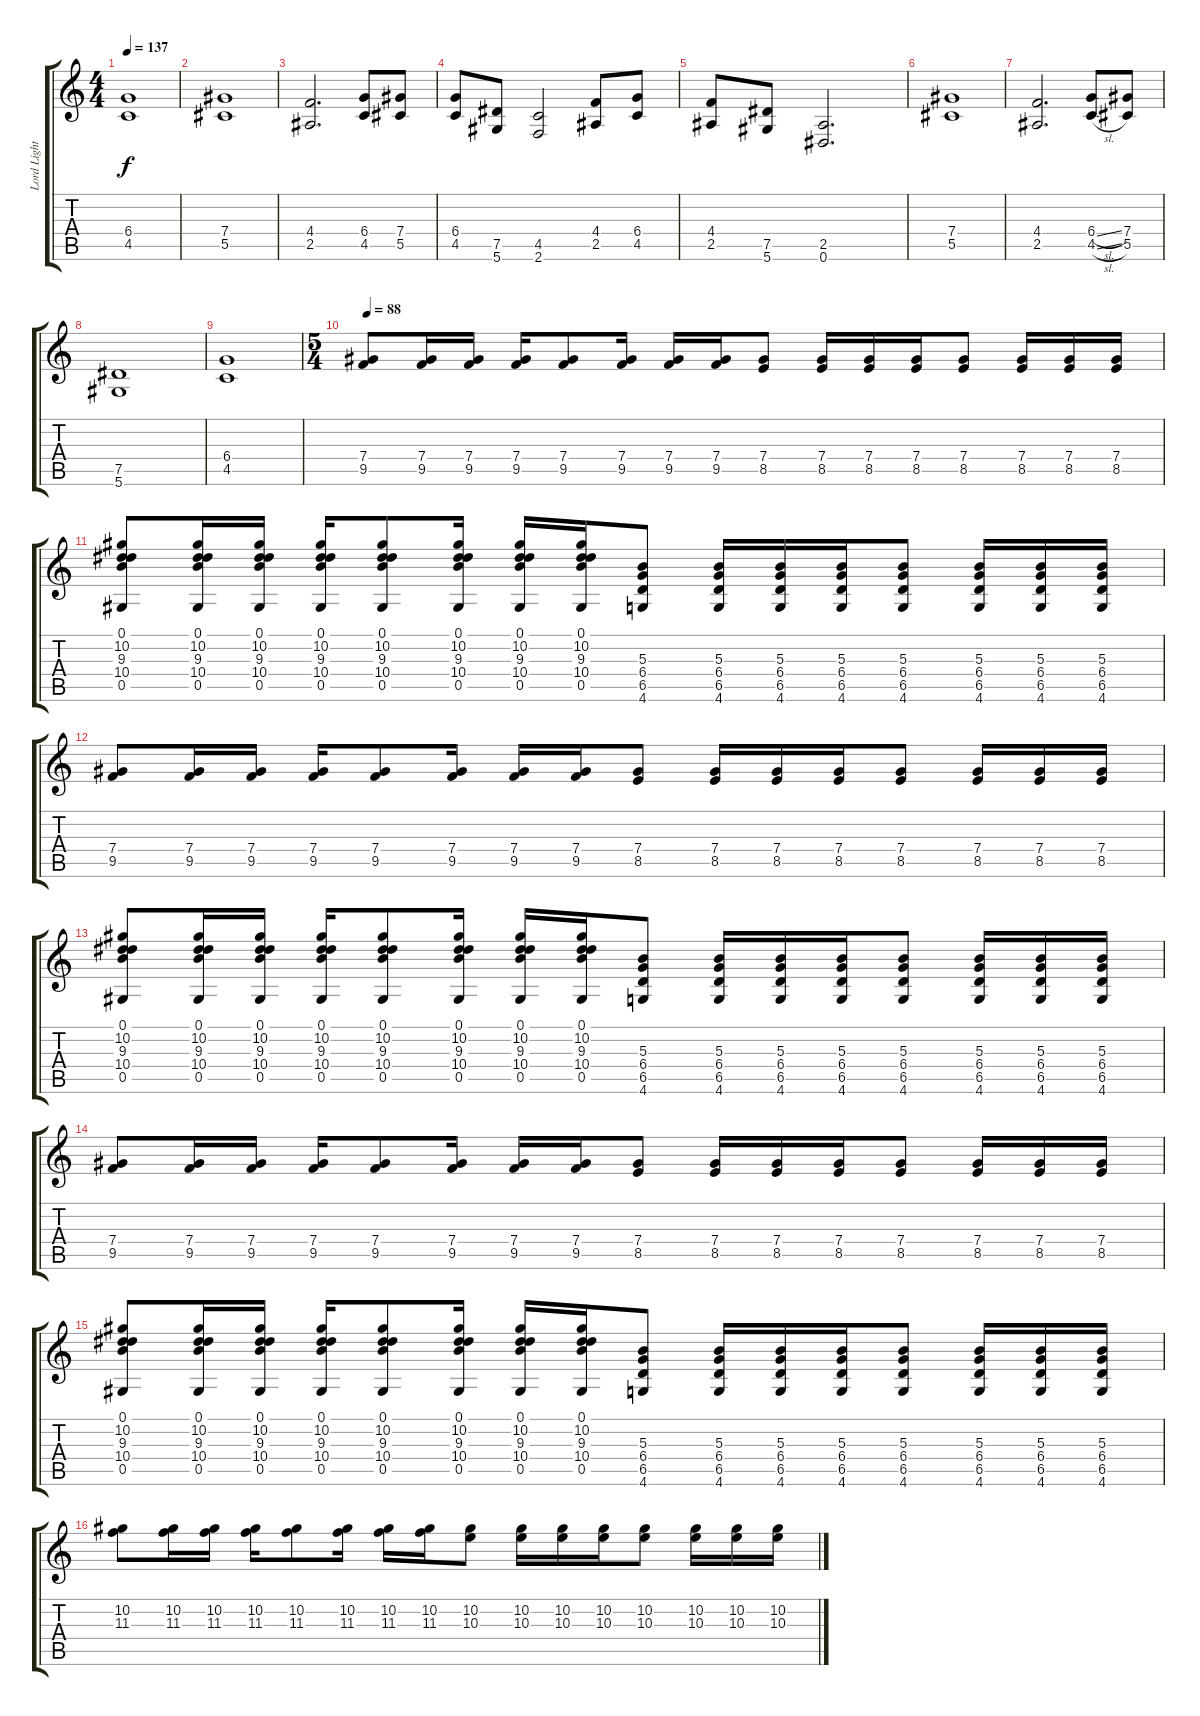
\track ("Lord Lightbringer" "Lord Light") {instrument distortionguitar}
\staff {score tabs}
\tuning (Eb4 Bb3 Gb3 Db3 Ab2 Eb2) {hide}
\ts (4 4)
\tempo 137
\clef g2
\ks c
(6.4 4.5).1{dy f} |
(7.4 5.5).1 |
(4.4 2.5).2{d} (6.4 4.5).8 (7.4 5.5).8 |
(6.4 4.5).8 (7.5 5.6).8 (4.5 2.6).2 (4.4 2.5).8 (6.4 4.5).8 |
(4.4 2.5).8 (7.5 5.6).8 (2.5 0.6).2{d} |
(7.4 5.5).1 |
(4.4 2.5).2{d} (6.4{sl} 4.5{sl}).8 (7.4 5.5).8 |
(7.5 5.6).1 |
(6.4 4.5).1 |
\ts (5 4)
\tempo 88
(7.4 9.5).8 (7.4 9.5).16 (7.4 9.5).16 (7.4 9.5).16 (7.4 9.5).8 (7.4 9.5).16 (7.4 9.5).16 (7.4 9.5).16 (7.4 8.5).8 (7.4 8.5).16 (7.4 8.5).16 (7.4 8.5).16 (7.4 8.5).8 (7.4 8.5).16 (7.4 8.5).16 (7.4 8.5).16 |
(0.1 10.2 9.3 10.4 0.5).8 (0.1 10.2 9.3 10.4 0.5).16 (0.1 10.2 9.3 10.4 0.5).16 (0.1 10.2 9.3 10.4 0.5).16 (0.1 10.2 9.3 10.4 0.5).8 (0.1 10.2 9.3 10.4 0.5).16 (0.1 10.2 9.3 10.4 0.5).16 (0.1 10.2 9.3 10.4 0.5).16 (5.3 6.4 6.5 4.6).8 (5.3 6.4 6.5 4.6).16 (5.3 6.4 6.5 4.6).16 (5.3 6.4 6.5 4.6).16 (5.3 6.4 6.5 4.6).8 (5.3 6.4 6.5 4.6).16 (5.3 6.4 6.5 4.6).16 (5.3 6.4 6.5 4.6).16 |
(7.4 9.5).8 (7.4 9.5).16 (7.4 9.5).16 (7.4 9.5).16 (7.4 9.5).8 (7.4 9.5).16 (7.4 9.5).16 (7.4 9.5).16 (7.4 8.5).8 (7.4 8.5).16 (7.4 8.5).16 (7.4 8.5).16 (7.4 8.5).8 (7.4 8.5).16 (7.4 8.5).16 (7.4 8.5).16 |
(0.1 10.2 9.3 10.4 0.5).8 (0.1 10.2 9.3 10.4 0.5).16 (0.1 10.2 9.3 10.4 0.5).16 (0.1 10.2 9.3 10.4 0.5).16 (0.1 10.2 9.3 10.4 0.5).8 (0.1 10.2 9.3 10.4 0.5).16 (0.1 10.2 9.3 10.4 0.5).16 (0.1 10.2 9.3 10.4 0.5).16 (5.3 6.4 6.5 4.6).8 (5.3 6.4 6.5 4.6).16 (5.3 6.4 6.5 4.6).16 (5.3 6.4 6.5 4.6).16 (5.3 6.4 6.5 4.6).8 (5.3 6.4 6.5 4.6).16 (5.3 6.4 6.5 4.6).16 (5.3 6.4 6.5 4.6).16 |
(7.4 9.5).8 (7.4 9.5).16 (7.4 9.5).16 (7.4 9.5).16 (7.4 9.5).8 (7.4 9.5).16 (7.4 9.5).16 (7.4 9.5).16 (7.4 8.5).8 (7.4 8.5).16 (7.4 8.5).16 (7.4 8.5).16 (7.4 8.5).8 (7.4 8.5).16 (7.4 8.5).16 (7.4 8.5).16 |
(0.1 10.2 9.3 10.4 0.5).8 (0.1 10.2 9.3 10.4 0.5).16 (0.1 10.2 9.3 10.4 0.5).16 (0.1 10.2 9.3 10.4 0.5).16 (0.1 10.2 9.3 10.4 0.5).8 (0.1 10.2 9.3 10.4 0.5).16 (0.1 10.2 9.3 10.4 0.5).16 (0.1 10.2 9.3 10.4 0.5).16 (5.3 6.4 6.5 4.6).8 (5.3 6.4 6.5 4.6).16 (5.3 6.4 6.5 4.6).16 (5.3 6.4 6.5 4.6).16 (5.3 6.4 6.5 4.6).8 (5.3 6.4 6.5 4.6).16 (5.3 6.4 6.5 4.6).16 (5.3 6.4 6.5 4.6).16 |
(10.2 11.3).8 (10.2 11.3).16 (10.2 11.3).16 (10.2 11.3).16 (10.2 11.3).8 (10.2 11.3).16 (10.2 11.3).16 (10.2 11.3).16 (10.2 10.3).8 (10.2 10.3).16 (10.2 10.3).16 (10.2 10.3).16 (10.2 10.3).8 (10.2 10.3).16 (10.2 10.3).16 (10.2 10.3).16
